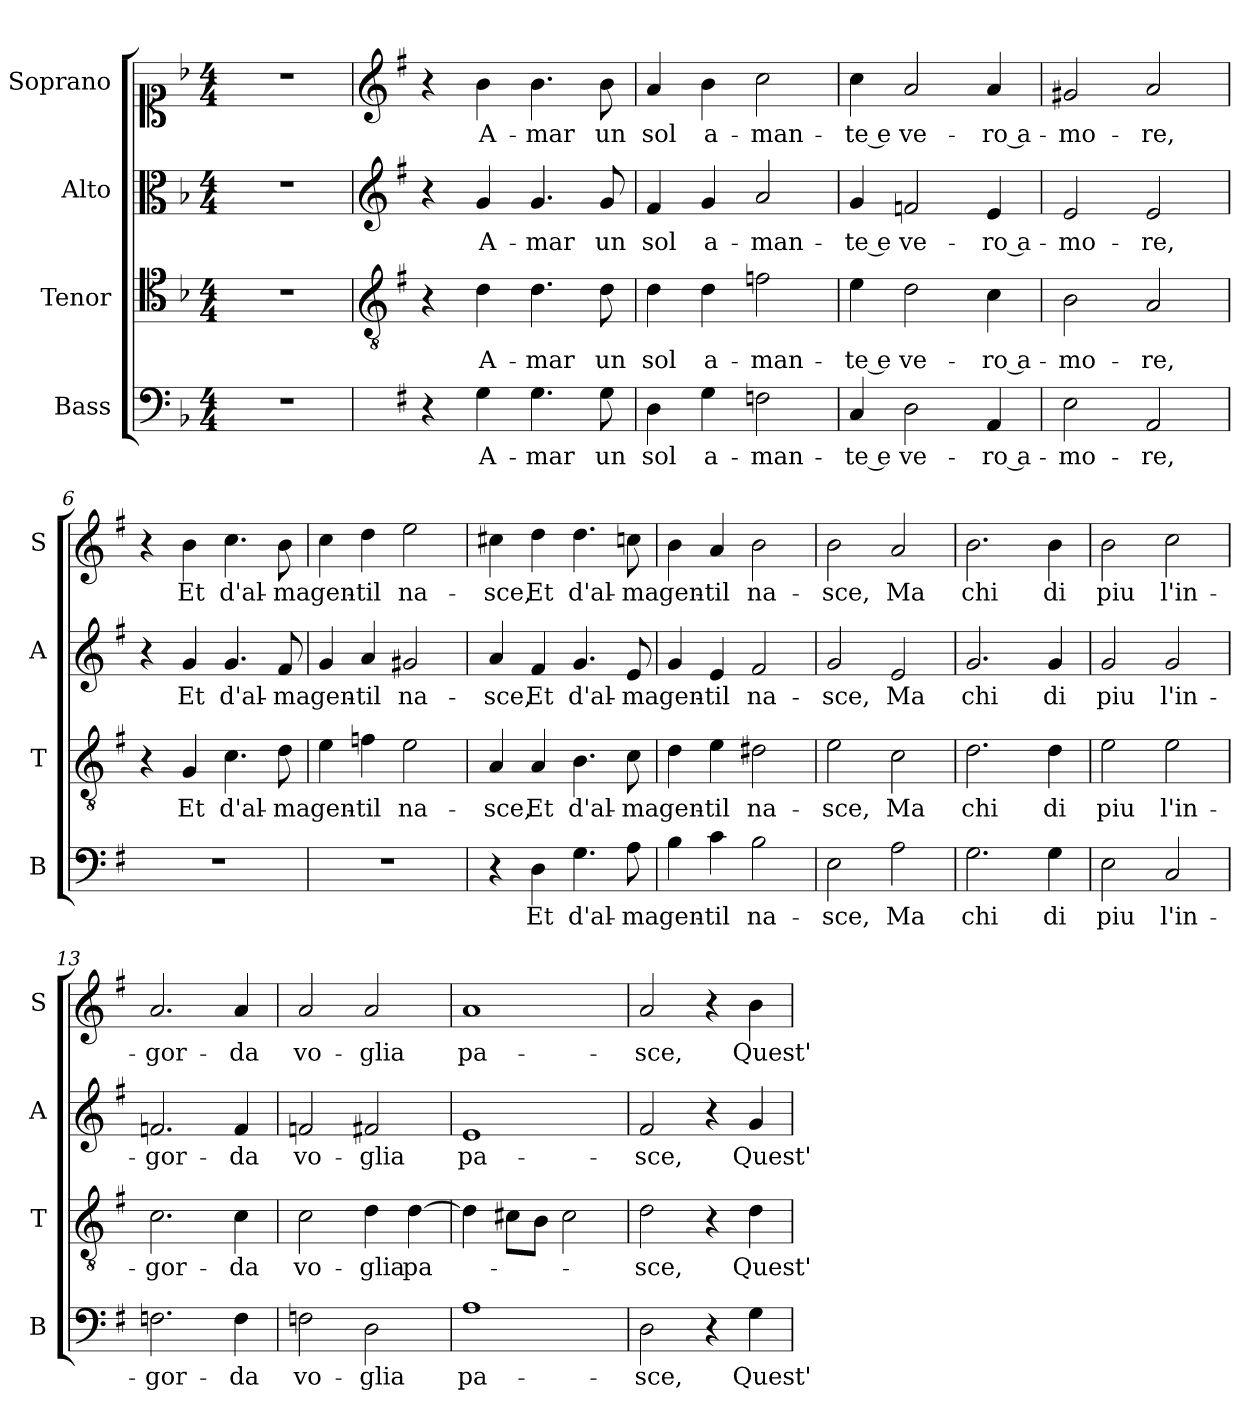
**kern	**text	**kern	**text	**kern	**text	**kern	**text
*part4	*part4	*part3	*part3	*part2	*part2	*part1	*part1
*staff4	*staff4	*staff3	*staff3	*staff2	*staff2	*staff1	*staff1
*I"Bass	*	*I"Tenor	*	*I"Alto	*	*I"Soprano	*
*I'B	*	*I'T	*	*I'A	*	*I'S	*
*clefF4	*	*clefC4	*	*clefC3	*	*clefC1	*
*k[b-]	*	*k[b-]	*	*k[b-]	*	*k[b-]	*
*F:	*	*F:	*	*F:	*	*F:	*
*M4/4	*	*M4/4	*	*M4/4	*	*M4/4	*
=1	=1	=1	=1	=1	=1	=1	=1
1r	.	1r	.	1r	.	1r	.
=2	=2	=2	=2	=2	=2	=2	=2
*	*	*clefGv2	*	*clefG2	*	*clefG2	*
*k[f#]	*	*k[f#]	*	*k[f#]	*	*k[f#]	*
*G:	*	*G:	*	*G:	*	*G:	*
4r	.	4r	.	4r	.	4r	.
!	!LO:LY:b	!	!LO:LY:b	!	!LO:LY:b	!	!LO:LY:b
4G\	A-	4d\	A-	4g/	A-	4b\	A-
!	!LO:LY:b	!	!LO:LY:b	!	!LO:LY:b	!	!LO:LY:b
4.G\	-mar	4.d\	-mar	4.g/	-mar	4.b\	-mar
!	!LO:LY:b	!	!LO:LY:b	!	!LO:LY:b	!	!LO:LY:b
8G\	un	8d\	un	8g/	un	8b\	un
=3	=3	=3	=3	=3	=3	=3	=3
!	!LO:LY:b	!	!LO:LY:b	!	!LO:LY:b	!	!LO:LY:b
4D\	sol	4d\	sol	4f#/	sol	4a/	sol
!	!LO:LY:b	!	!LO:LY:b	!	!LO:LY:b	!	!LO:LY:b
4G\	a-	4d\	a-	4g/	a-	4b\	a-
!	!LO:LY:b	!	!LO:LY:b	!	!LO:LY:b	!	!LO:LY:b
2Fn\	-man-	2fn\	-man-	2a/	-man-	2cc\	-man-
=4	=4	=4	=4	=4	=4	=4	=4
!	!LO:LY:b	!	!LO:LY:b	!	!LO:LY:b	!	!LO:LY:b
4C/	-te e	4e\	-te e	4g/	-te e	4cc\	-te e
!	!LO:LY:b	!	!LO:LY:b	!	!LO:LY:b	!	!LO:LY:b
2D\	ve-	2d\	ve-	2fn/	ve-	2a/	ve-
!	!LO:LY:b	!	!LO:LY:b	!	!LO:LY:b	!	!LO:LY:b
4AA/	-ro a-	4c\	-ro a-	4e/	-ro a-	4a/	-ro a-
=5	=5	=5	=5	=5	=5	=5	=5
!	!LO:LY:b	!	!LO:LY:b	!	!LO:LY:b	!	!LO:LY:b
2E\	-mo-	2B\	-mo-	2e/	-mo-	2g#X/	-mo-
!	!LO:LY:b	!	!LO:LY:b	!	!LO:LY:b	!	!LO:LY:b
2AA/	-re,	2A/	-re,	2e/	-re,	2a/	-re,
=6	=6	=6	=6	=6	=6	=6	=6
1r	.	4r	.	4r	.	4r	.
!	!	!	!LO:LY:b	!	!LO:LY:b	!	!LO:LY:b
.	.	4G/	Et	4g/	Et	4b\	Et
!	!	!	!LO:LY:b	!	!LO:LY:b	!	!LO:LY:b
.	.	4.c\	d'al-	4.g/	d'al-	4.cc\	d'al-
!	!	!	!LO:LY:b	!	!LO:LY:b	!	!LO:LY:b
.	.	8d\	-ma	8f#/	-ma	8b\	-ma
!!LO:LB:g=z
=7	=7	=7	=7	=7	=7	=7	=7
!	!	!	!LO:LY:b	!	!LO:LY:b	!	!LO:LY:b
1r	.	4e\	gen-	4g/	gen-	4cc\	gen-
!	!	!	!LO:LY:b	!	!LO:LY:b	!	!LO:LY:b
.	.	4fn\	-til	4a/	-til	4dd\	-til
!	!	!	!LO:LY:b	!	!LO:LY:b	!	!LO:LY:b
.	.	2e\	na-	2g#X/	na-	2ee\	na-
=8	=8	=8	=8	=8	=8	=8	=8
!	!	!	!LO:LY:b	!	!LO:LY:b	!	!LO:LY:b
4r	.	4A/	-sce,	4a/	-sce,	4cc#X\	-sce,
!	!LO:LY:b	!	!LO:LY:b	!	!LO:LY:b	!	!LO:LY:b
4D\	Et	4A/	Et	4f#/	Et	4dd\	Et
!	!LO:LY:b	!	!LO:LY:b	!	!LO:LY:b	!	!LO:LY:b
4.G\	d'al-	4.B\	d'al-	4.g/	d'al-	4.dd\	d'al-
!	!LO:LY:b	!	!LO:LY:b	!	!LO:LY:b	!	!LO:LY:b
8A\	-ma	8c\	-ma	8e/	-ma	8ccn\	-ma
=9	=9	=9	=9	=9	=9	=9	=9
!	!LO:LY:b	!	!LO:LY:b	!	!LO:LY:b	!	!LO:LY:b
4B\	gen-	4d\	gen-	4g/	gen-	4b\	gen-
!	!LO:LY:b	!	!LO:LY:b	!	!LO:LY:b	!	!LO:LY:b
4c\	-til	4e\	-til	4e/	-til	4a/	-til
!	!LO:LY:b	!	!LO:LY:b	!	!LO:LY:b	!	!LO:LY:b
2B\	na-	2d#X\	na-	2f#/	na-	2b\	na-
=10	=10	=10	=10	=10	=10	=10	=10
!	!LO:LY:b	!	!LO:LY:b	!	!LO:LY:b	!	!LO:LY:b
2E\	-sce,	2e\	-sce,	2g/	-sce,	2b\	-sce,
!	!LO:LY:b	!	!LO:LY:b	!	!LO:LY:b	!	!LO:LY:b
2A\	Ma	2c\	Ma	2e/	Ma	2a/	Ma
=11	=11	=11	=11	=11	=11	=11	=11
!	!LO:LY:b	!	!LO:LY:b	!	!LO:LY:b	!	!LO:LY:b
2.G\	chi	2.d\	chi	2.g/	chi	2.b\	chi
!	!LO:LY:b	!	!LO:LY:b	!	!LO:LY:b	!	!LO:LY:b
4G\	di	4d\	di	4g/	di	4b\	di
=12	=12	=12	=12	=12	=12	=12	=12
!	!LO:LY:b	!	!LO:LY:b	!	!LO:LY:b	!	!LO:LY:b
2E\	piu	2e\	piu	2g/	piu	2b\	piu
!	!LO:LY:b	!	!LO:LY:b	!	!LO:LY:b	!	!LO:LY:b
2C/	l'in-	2e\	l'in-	2g/	l'in-	2cc\	l'in-
!!LO:PB:g=z
=13	=13	=13	=13	=13	=13	=13	=13
!	!LO:LY:b	!	!LO:LY:b	!	!LO:LY:b	!	!LO:LY:b
2.Fn\	-gor-	2.c\	-gor-	2.fn/	-gor-	2.a/	-gor-
!	!LO:LY:b	!	!LO:LY:b	!	!LO:LY:b	!	!LO:LY:b
4F\	-da	4c\	-da	4f/	-da	4a/	-da
=14	=14	=14	=14	=14	=14	=14	=14
!	!LO:LY:b	!	!LO:LY:b	!	!LO:LY:b	!	!LO:LY:b
2Fn\	vo-	2c\	vo-	2fn/	vo-	2a/	vo-
!	!LO:LY:b	!	!LO:LY:b	!	!LO:LY:b	!	!LO:LY:b
2D\	-glia	4d\	-glia	2f#X/	-glia	2a/	-glia
!	!	!	!LO:LY:b	!	!	!	!
.	.	[4d\	pa-	.	.	.	.
=15	=15	=15	=15	=15	=15	=15	=15
!	!LO:LY:b	!	!	!	!LO:LY:b	!	!LO:LY:b
1A	pa-	4d\]	.	1e	pa-	1a	pa-
.	.	8c#X\L	.	.	.	.	.
.	.	8B\J	.	.	.	.	.
.	.	2c#\	.	.	.	.	.
=16	=16	=16	=16	=16	=16	=16	=16
!	!LO:LY:b	!	!LO:LY:b	!	!LO:LY:b	!	!LO:LY:b
2D\	-sce,	2d\	-sce,	2f#/	-sce,	2a/	-sce,
4r	.	4r	.	4r	.	4r	.
!	!LO:LY:b	!	!LO:LY:b	!	!LO:LY:b	!	!LO:LY:b
4G\	Quest'	4d\	Quest'	4g/	Quest'	4b\	Quest'
=	=	=	=	=	=	=	=
*-	*-	*-	*-	*-	*-	*-	*-
